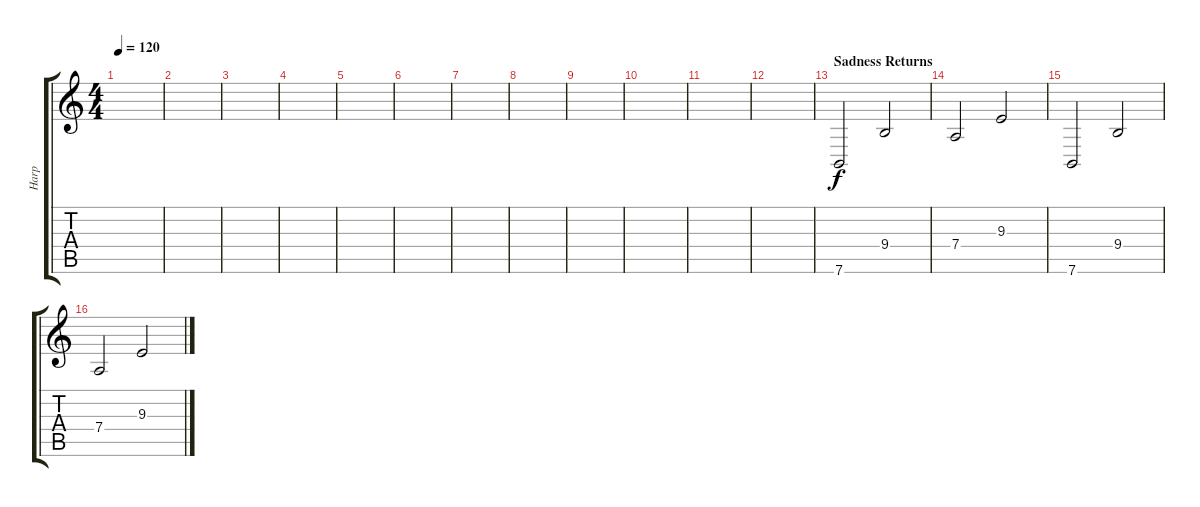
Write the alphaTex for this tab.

\track ("Harp" "Harp") {instrument orchestralharp}
\staff {score tabs}
\tuning (E4 B3 G3 D3 A2 E2) {hide}
\ts (4 4)
\tempo 120
\clef g2
\ks c
|
|
|
|
|
|
|
|
|
|
|
|
\section ("" "Sadness Returns")
7.6.2 9.4.2 |
7.4.2 9.3.2 |
7.6.2 9.4.2 |
7.4.2 9.3.2
